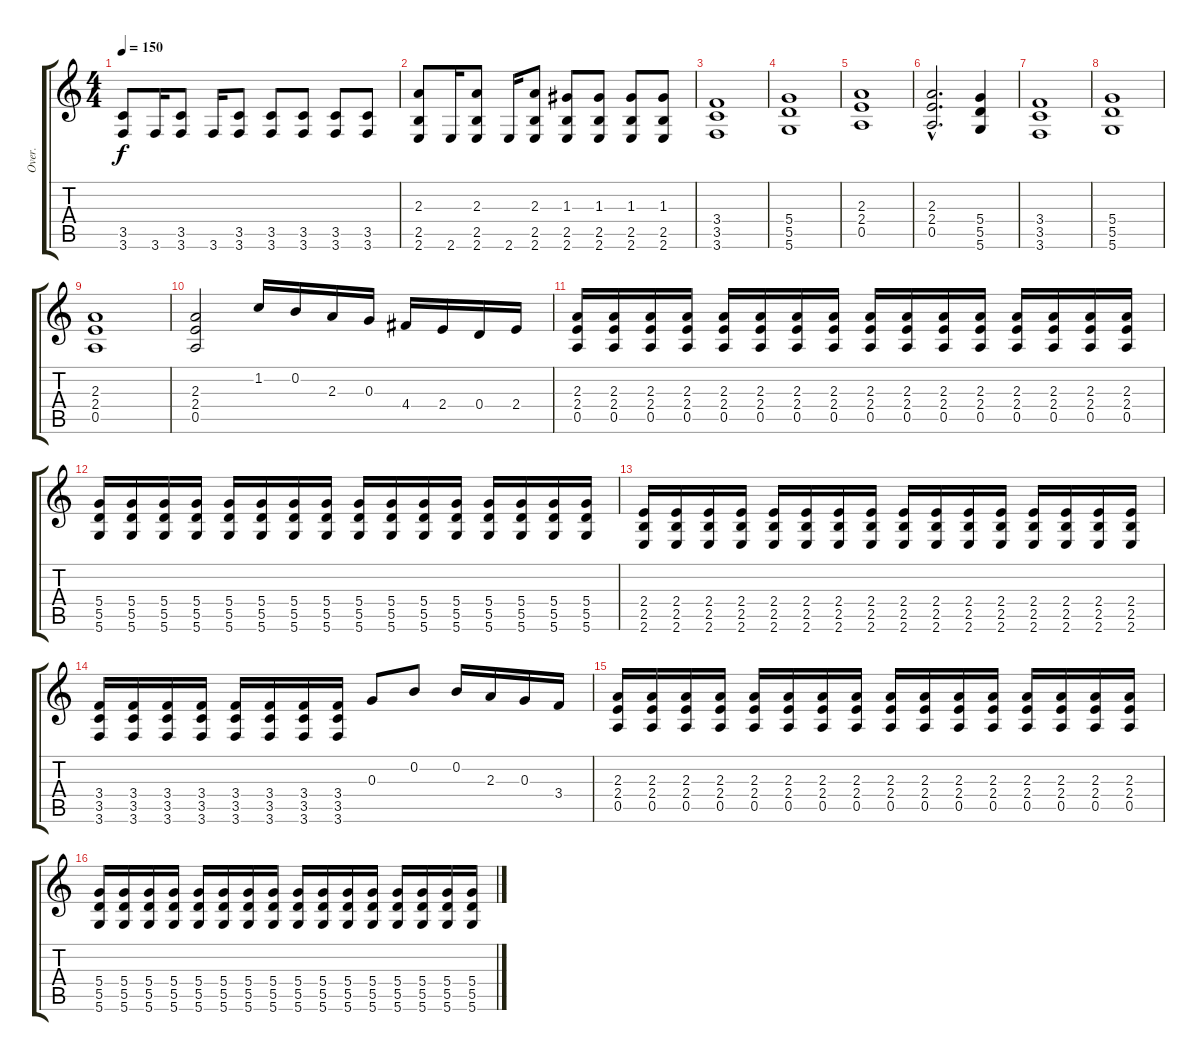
\track ("Over." "Over.") {instrument overdrivenguitar}
\staff {score tabs}
\tuning (E4 B3 G3 D3 A2 D2) {hide}
\ts (4 4)
\tempo 150
\clef g2
\ks c
(3.5 3.6).8{dy f} 3.6.16 (3.5 3.6).8 3.6.16 (3.5 3.6).8 (3.5 3.6).8 (3.5 3.6).8 (3.5 3.6).8 (3.5 3.6).8 |
(2.3 2.5 2.6).8 2.6.16 (2.3 2.5 2.6).8 2.6.16 (2.3 2.5 2.6).8 (1.3 2.5 2.6).8 (1.3 2.5 2.6).8 (1.3 2.5 2.6).8 (1.3 2.5 2.6).8 |
(3.4 3.5 3.6).1 |
(5.4 5.5 5.6).1 |
(2.3 2.4 0.5).1 |
(2.3{hac} 2.4{hac} 0.5{hac}).2{d} (5.4 5.5 5.6).4 |
(3.4 3.5 3.6).1 |
(5.4 5.5 5.6).1 |
(2.3 2.4 0.5).1 |
(2.3 2.4 0.5).2 1.2.16 0.2.16 2.3.16 0.3.16 4.4.16 2.4.16 0.4.16 2.4.16 |
(2.3 2.4 0.5).16 (2.3 2.4 0.5).16 (2.3 2.4 0.5).16 (2.3 2.4 0.5).16 (2.3 2.4 0.5).16 (2.3 2.4 0.5).16 (2.3 2.4 0.5).16 (2.3 2.4 0.5).16 (2.3 2.4 0.5).16 (2.3 2.4 0.5).16 (2.3 2.4 0.5).16 (2.3 2.4 0.5).16 (2.3 2.4 0.5).16 (2.3 2.4 0.5).16 (2.3 2.4 0.5).16 (2.3 2.4 0.5).16 |
(5.4 5.5 5.6).16 (5.4 5.5 5.6).16 (5.4 5.5 5.6).16 (5.4 5.5 5.6).16 (5.4 5.5 5.6).16 (5.4 5.5 5.6).16 (5.4 5.5 5.6).16 (5.4 5.5 5.6).16 (5.4 5.5 5.6).16 (5.4 5.5 5.6).16 (5.4 5.5 5.6).16 (5.4 5.5 5.6).16 (5.4 5.5 5.6).16 (5.4 5.5 5.6).16 (5.4 5.5 5.6).16 (5.4 5.5 5.6).16 |
(2.4 2.5 2.6).16 (2.4 2.5 2.6).16 (2.4 2.5 2.6).16 (2.4 2.5 2.6).16 (2.4 2.5 2.6).16 (2.4 2.5 2.6).16 (2.4 2.5 2.6).16 (2.4 2.5 2.6).16 (2.4 2.5 2.6).16 (2.4 2.5 2.6).16 (2.4 2.5 2.6).16 (2.4 2.5 2.6).16 (2.4 2.5 2.6).16 (2.4 2.5 2.6).16 (2.4 2.5 2.6).16 (2.4 2.5 2.6).16 |
(3.4 3.5 3.6).16 (3.4 3.5 3.6).16 (3.4 3.5 3.6).16 (3.4 3.5 3.6).16 (3.4 3.5 3.6).16 (3.4 3.5 3.6).16 (3.4 3.5 3.6).16 (3.4 3.5 3.6).16 0.3.8 0.2.8 0.2.16 2.3.16 0.3.16 3.4.16 |
(2.3 2.4 0.5).16 (2.3 2.4 0.5).16 (2.3 2.4 0.5).16 (2.3 2.4 0.5).16 (2.3 2.4 0.5).16 (2.3 2.4 0.5).16 (2.3 2.4 0.5).16 (2.3 2.4 0.5).16 (2.3 2.4 0.5).16 (2.3 2.4 0.5).16 (2.3 2.4 0.5).16 (2.3 2.4 0.5).16 (2.3 2.4 0.5).16 (2.3 2.4 0.5).16 (2.3 2.4 0.5).16 (2.3 2.4 0.5).16 |
(5.4 5.5 5.6).16 (5.4 5.5 5.6).16 (5.4 5.5 5.6).16 (5.4 5.5 5.6).16 (5.4 5.5 5.6).16 (5.4 5.5 5.6).16 (5.4 5.5 5.6).16 (5.4 5.5 5.6).16 (5.4 5.5 5.6).16 (5.4 5.5 5.6).16 (5.4 5.5 5.6).16 (5.4 5.5 5.6).16 (5.4 5.5 5.6).16 (5.4 5.5 5.6).16 (5.4 5.5 5.6).16 (5.4 5.5 5.6).16
